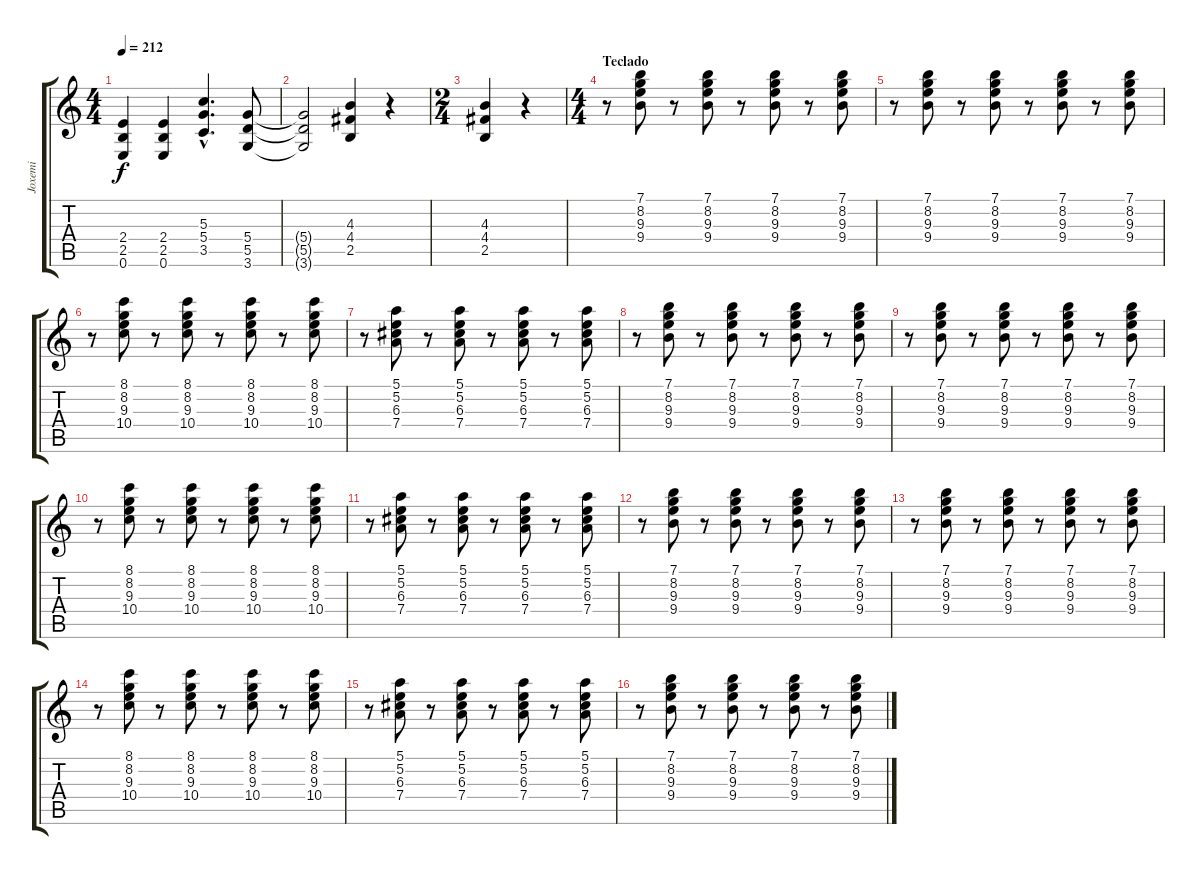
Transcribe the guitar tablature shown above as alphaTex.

\track ("Joxemi" "Joxemi") {instrument overdrivenguitar}
\staff {score tabs}
\tuning (E4 B3 G3 D3 A2 E2) {hide}
\ts (4 4)
\tempo 212
\clef g2
\ks c
(2.4 2.5 0.6).4{dy f} (2.4 2.5 0.6).4 (5.3{hac} 5.4{hac} 3.5{hac}).4{d} (5.4 5.5 3.6).8 |
(5.4{t} 5.5{t} 3.6{t}).2 (4.3 4.4 2.5).4 r.4 |
\ts (2 4)
(4.3 4.4 2.5).4 r.4 |
\ts (4 4)
\section ("" "Teclado")
r.8{instrument electricguitarmuted} (7.1 8.2 9.3 9.4).8 r.8 (7.1 8.2 9.3 9.4).8 r.8 (7.1 8.2 9.3 9.4).8 r.8 (7.1 8.2 9.3 9.4).8 |
r.8 (7.1 8.2 9.3 9.4).8 r.8 (7.1 8.2 9.3 9.4).8 r.8 (7.1 8.2 9.3 9.4).8 r.8 (7.1 8.2 9.3 9.4).8 |
r.8 (8.1 8.2 9.3 10.4).8 r.8 (8.1 8.2 9.3 10.4).8 r.8 (8.1 8.2 9.3 10.4).8 r.8 (8.1 8.2 9.3 10.4).8 |
r.8 (5.1 5.2 6.3 7.4).8 r.8 (5.1 5.2 6.3 7.4).8 r.8 (5.1 5.2 6.3 7.4).8 r.8 (5.1 5.2 6.3 7.4).8 |
r.8 (7.1 8.2 9.3 9.4).8 r.8 (7.1 8.2 9.3 9.4).8 r.8 (7.1 8.2 9.3 9.4).8 r.8 (7.1 8.2 9.3 9.4).8 |
r.8 (7.1 8.2 9.3 9.4).8 r.8 (7.1 8.2 9.3 9.4).8 r.8 (7.1 8.2 9.3 9.4).8 r.8 (7.1 8.2 9.3 9.4).8 |
r.8 (8.1 8.2 9.3 10.4).8 r.8 (8.1 8.2 9.3 10.4).8 r.8 (8.1 8.2 9.3 10.4).8 r.8 (8.1 8.2 9.3 10.4).8 |
r.8 (5.1 5.2 6.3 7.4).8 r.8 (5.1 5.2 6.3 7.4).8 r.8 (5.1 5.2 6.3 7.4).8 r.8 (5.1 5.2 6.3 7.4).8 |
r.8 (7.1 8.2 9.3 9.4).8 r.8 (7.1 8.2 9.3 9.4).8 r.8 (7.1 8.2 9.3 9.4).8 r.8 (7.1 8.2 9.3 9.4).8 |
r.8 (7.1 8.2 9.3 9.4).8 r.8 (7.1 8.2 9.3 9.4).8 r.8 (7.1 8.2 9.3 9.4).8 r.8 (7.1 8.2 9.3 9.4).8 |
r.8 (8.1 8.2 9.3 10.4).8 r.8 (8.1 8.2 9.3 10.4).8 r.8 (8.1 8.2 9.3 10.4).8 r.8 (8.1 8.2 9.3 10.4).8 |
r.8 (5.1 5.2 6.3 7.4).8 r.8 (5.1 5.2 6.3 7.4).8 r.8 (5.1 5.2 6.3 7.4).8 r.8 (5.1 5.2 6.3 7.4).8 |
r.8 (7.1 8.2 9.3 9.4).8 r.8 (7.1 8.2 9.3 9.4).8 r.8 (7.1 8.2 9.3 9.4).8 r.8 (7.1 8.2 9.3 9.4).8
